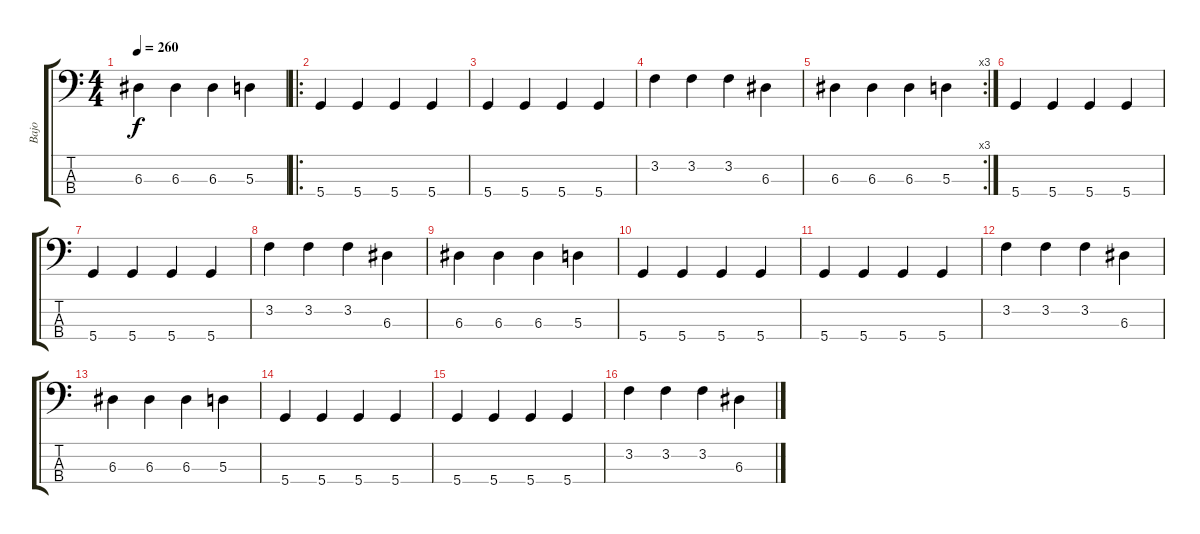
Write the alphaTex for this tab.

\track ("Bajo" "Bajo") {instrument electricbasspick}
\staff {score tabs}
\tuning (G2 D2 A1 D1) {hide}
\ts (4 4)
\tempo 260
\clef f4
\ks c
6.3.4{dy f} 6.3.4 6.3.4 5.3.4 |
\ro
5.4.4 5.4.4 5.4.4 5.4.4 |
5.4.4 5.4.4 5.4.4 5.4.4 |
3.2.4 3.2.4 3.2.4 6.3.4 |
\rc 3
6.3.4 6.3.4 6.3.4 5.3.4 |
5.4.4 5.4.4 5.4.4 5.4.4 |
5.4.4 5.4.4 5.4.4 5.4.4 |
3.2.4 3.2.4 3.2.4 6.3.4 |
6.3.4 6.3.4 6.3.4 5.3.4 |
5.4.4 5.4.4 5.4.4 5.4.4 |
5.4.4 5.4.4 5.4.4 5.4.4 |
3.2.4 3.2.4 3.2.4 6.3.4 |
6.3.4 6.3.4 6.3.4 5.3.4 |
5.4.4 5.4.4 5.4.4 5.4.4 |
5.4.4 5.4.4 5.4.4 5.4.4 |
3.2.4 3.2.4 3.2.4 6.3.4
